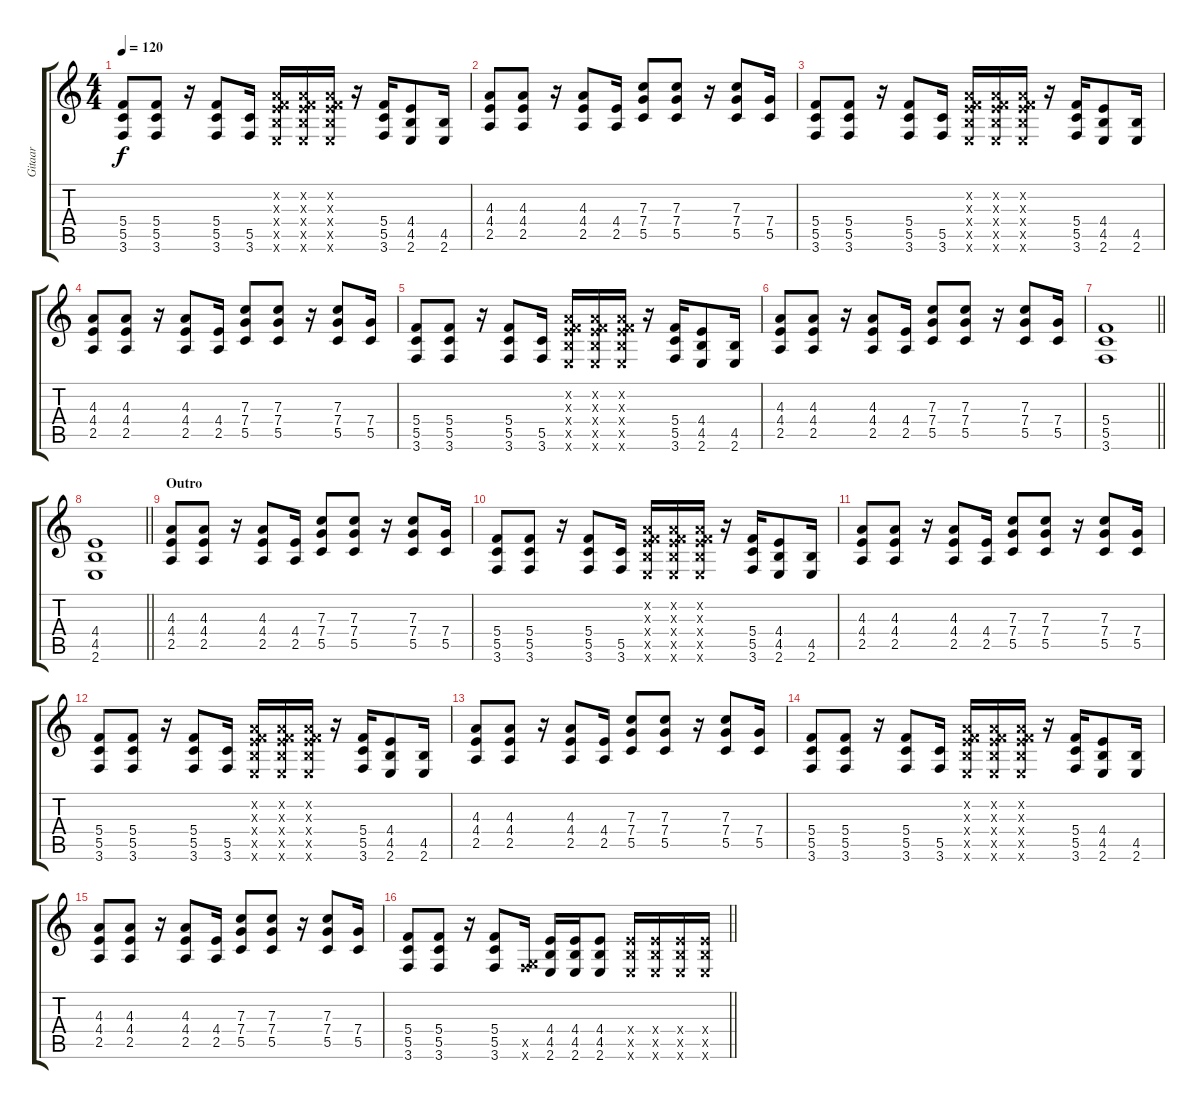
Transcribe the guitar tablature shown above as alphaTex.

\track ("Gitaar" "Gitaar") {instrument distortionguitar}
\staff {score tabs}
\tuning (D4 A3 F3 C3 G2 D2) {hide}
\ts (4 4)
\tempo 120
\clef g2
\ks c
(5.4 5.5 3.6).8{dy f} (5.4 5.5 3.6).8 r.16 (5.4 5.5 3.6).8 (5.5 3.6).16 (0.2{x} 0.3{x} 4.4{x} 4.5{x} 2.6{x}).16 (0.2{x} 0.3{x} 4.4{x} 4.5{x} 2.6{x}).16 (0.2{x} 0.3{x} 4.4{x} 4.5{x} 2.6{x}).16 r.16 (5.4 5.5 3.6).16 (4.4 4.5 2.6).8 (4.5 2.6).16 |
(4.3 4.4 2.5).8 (4.3 4.4 2.5).8 r.16 (4.3 4.4 2.5).8 (4.4 2.5).16 (7.3 7.4 5.5).8 (7.3 7.4 5.5).8 r.16 (7.3 7.4 5.5).8 (7.4 5.5).16 |
(5.4 5.5 3.6).8 (5.4 5.5 3.6).8 r.16 (5.4 5.5 3.6).8 (5.5 3.6).16 (0.2{x} 0.3{x} 4.4{x} 4.5{x} 2.6{x}).16 (0.2{x} 0.3{x} 4.4{x} 4.5{x} 2.6{x}).16 (0.2{x} 0.3{x} 4.4{x} 4.5{x} 2.6{x}).16 r.16 (5.4 5.5 3.6).16 (4.4 4.5 2.6).8 (4.5 2.6).16 |
(4.3 4.4 2.5).8 (4.3 4.4 2.5).8 r.16 (4.3 4.4 2.5).8 (4.4 2.5).16 (7.3 7.4 5.5).8 (7.3 7.4 5.5).8 r.16 (7.3 7.4 5.5).8 (7.4 5.5).16 |
(5.4 5.5 3.6).8 (5.4 5.5 3.6).8 r.16 (5.4 5.5 3.6).8 (5.5 3.6).16 (0.2{x} 0.3{x} 4.4{x} 4.5{x} 2.6{x}).16 (0.2{x} 0.3{x} 4.4{x} 4.5{x} 2.6{x}).16 (0.2{x} 0.3{x} 4.4{x} 4.5{x} 2.6{x}).16 r.16 (5.4 5.5 3.6).16 (4.4 4.5 2.6).8 (4.5 2.6).16 |
(4.3 4.4 2.5).8 (4.3 4.4 2.5).8 r.16 (4.3 4.4 2.5).8 (4.4 2.5).16 (7.3 7.4 5.5).8 (7.3 7.4 5.5).8 r.16 (7.3 7.4 5.5).8 (7.4 5.5).16 |
\barLineRight lightlight
(5.4 5.5 3.6).1 |
\barLineRight lightlight
(4.4 4.5 2.6).1 |
\section ("" "Outro")
(4.3 4.4 2.5).8 (4.3 4.4 2.5).8 r.16 (4.3 4.4 2.5).8 (4.4 2.5).16 (7.3 7.4 5.5).8 (7.3 7.4 5.5).8 r.16 (7.3 7.4 5.5).8 (7.4 5.5).16 |
(5.4 5.5 3.6).8 (5.4 5.5 3.6).8 r.16 (5.4 5.5 3.6).8 (5.5 3.6).16 (0.2{x} 0.3{x} 4.4{x} 4.5{x} 2.6{x}).16 (0.2{x} 0.3{x} 4.4{x} 4.5{x} 2.6{x}).16 (0.2{x} 0.3{x} 4.4{x} 4.5{x} 2.6{x}).16 r.16 (5.4 5.5 3.6).16 (4.4 4.5 2.6).8 (4.5 2.6).16 |
(4.3 4.4 2.5).8 (4.3 4.4 2.5).8 r.16 (4.3 4.4 2.5).8 (4.4 2.5).16 (7.3 7.4 5.5).8 (7.3 7.4 5.5).8 r.16 (7.3 7.4 5.5).8 (7.4 5.5).16 |
(5.4 5.5 3.6).8 (5.4 5.5 3.6).8 r.16 (5.4 5.5 3.6).8 (5.5 3.6).16 (0.2{x} 0.3{x} 4.4{x} 4.5{x} 2.6{x}).16 (0.2{x} 0.3{x} 4.4{x} 4.5{x} 2.6{x}).16 (0.2{x} 0.3{x} 4.4{x} 4.5{x} 2.6{x}).16 r.16 (5.4 5.5 3.6).16 (4.4 4.5 2.6).8 (4.5 2.6).16 |
(4.3 4.4 2.5).8 (4.3 4.4 2.5).8 r.16 (4.3 4.4 2.5).8 (4.4 2.5).16 (7.3 7.4 5.5).8 (7.3 7.4 5.5).8 r.16 (7.3 7.4 5.5).8 (7.4 5.5).16 |
(5.4 5.5 3.6).8 (5.4 5.5 3.6).8 r.16 (5.4 5.5 3.6).8 (5.5 3.6).16 (0.2{x} 0.3{x} 4.4{x} 4.5{x} 2.6{x}).16 (0.2{x} 0.3{x} 4.4{x} 4.5{x} 2.6{x}).16 (0.2{x} 0.3{x} 4.4{x} 4.5{x} 2.6{x}).16 r.16 (5.4 5.5 3.6).16 (4.4 4.5 2.6).8 (4.5 2.6).16 |
(4.3 4.4 2.5).8 (4.3 4.4 2.5).8 r.16 (4.3 4.4 2.5).8 (4.4 2.5).16 (7.3 7.4 5.5).8 (7.3 7.4 5.5).8 r.16 (7.3 7.4 5.5).8 (7.4 5.5).16 |
\barLineRight lightlight
(5.4 5.5 3.6).8 (5.4 5.5 3.6).8 r.16 (5.4 5.5 3.6).8 (0.5{x} 3.6{x}).16 (4.4 4.5 2.6).16 (4.4 4.5 2.6).16 (4.4 4.5 2.6).8 (4.4{x} 4.5{x} 2.6{x}).16 (4.4{x} 4.5{x} 2.6{x}).16 (4.4{x} 4.5{x} 2.6{x}).16 (4.4{x} 4.5{x} 2.6{x}).16
